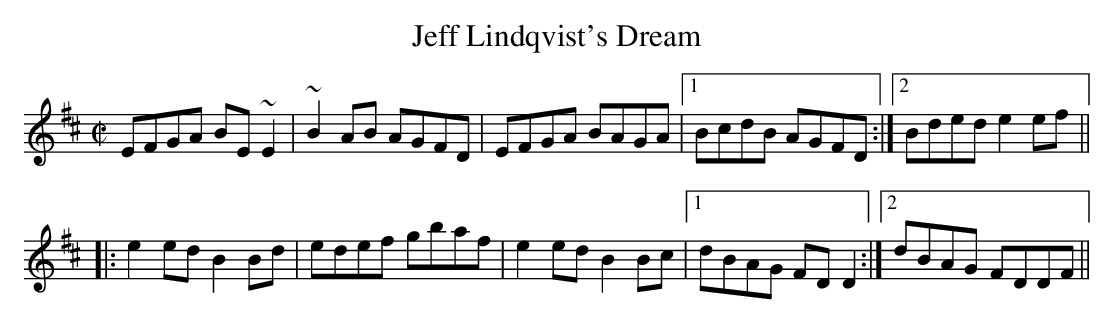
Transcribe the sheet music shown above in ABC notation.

X:1
T:Jeff Lindqvist's Dream
K:E dor
L:1/8
M:C|
EFGA BE~E2|~B2AB AGFD|EFGA BAGA|1 BcdB AGFD:|2 Bded e2ef||
|:e2ed B2Bd|edef gbaf|e2ed B2Bc|1 dBAG FDD2:|2 dBAG FDDF||
